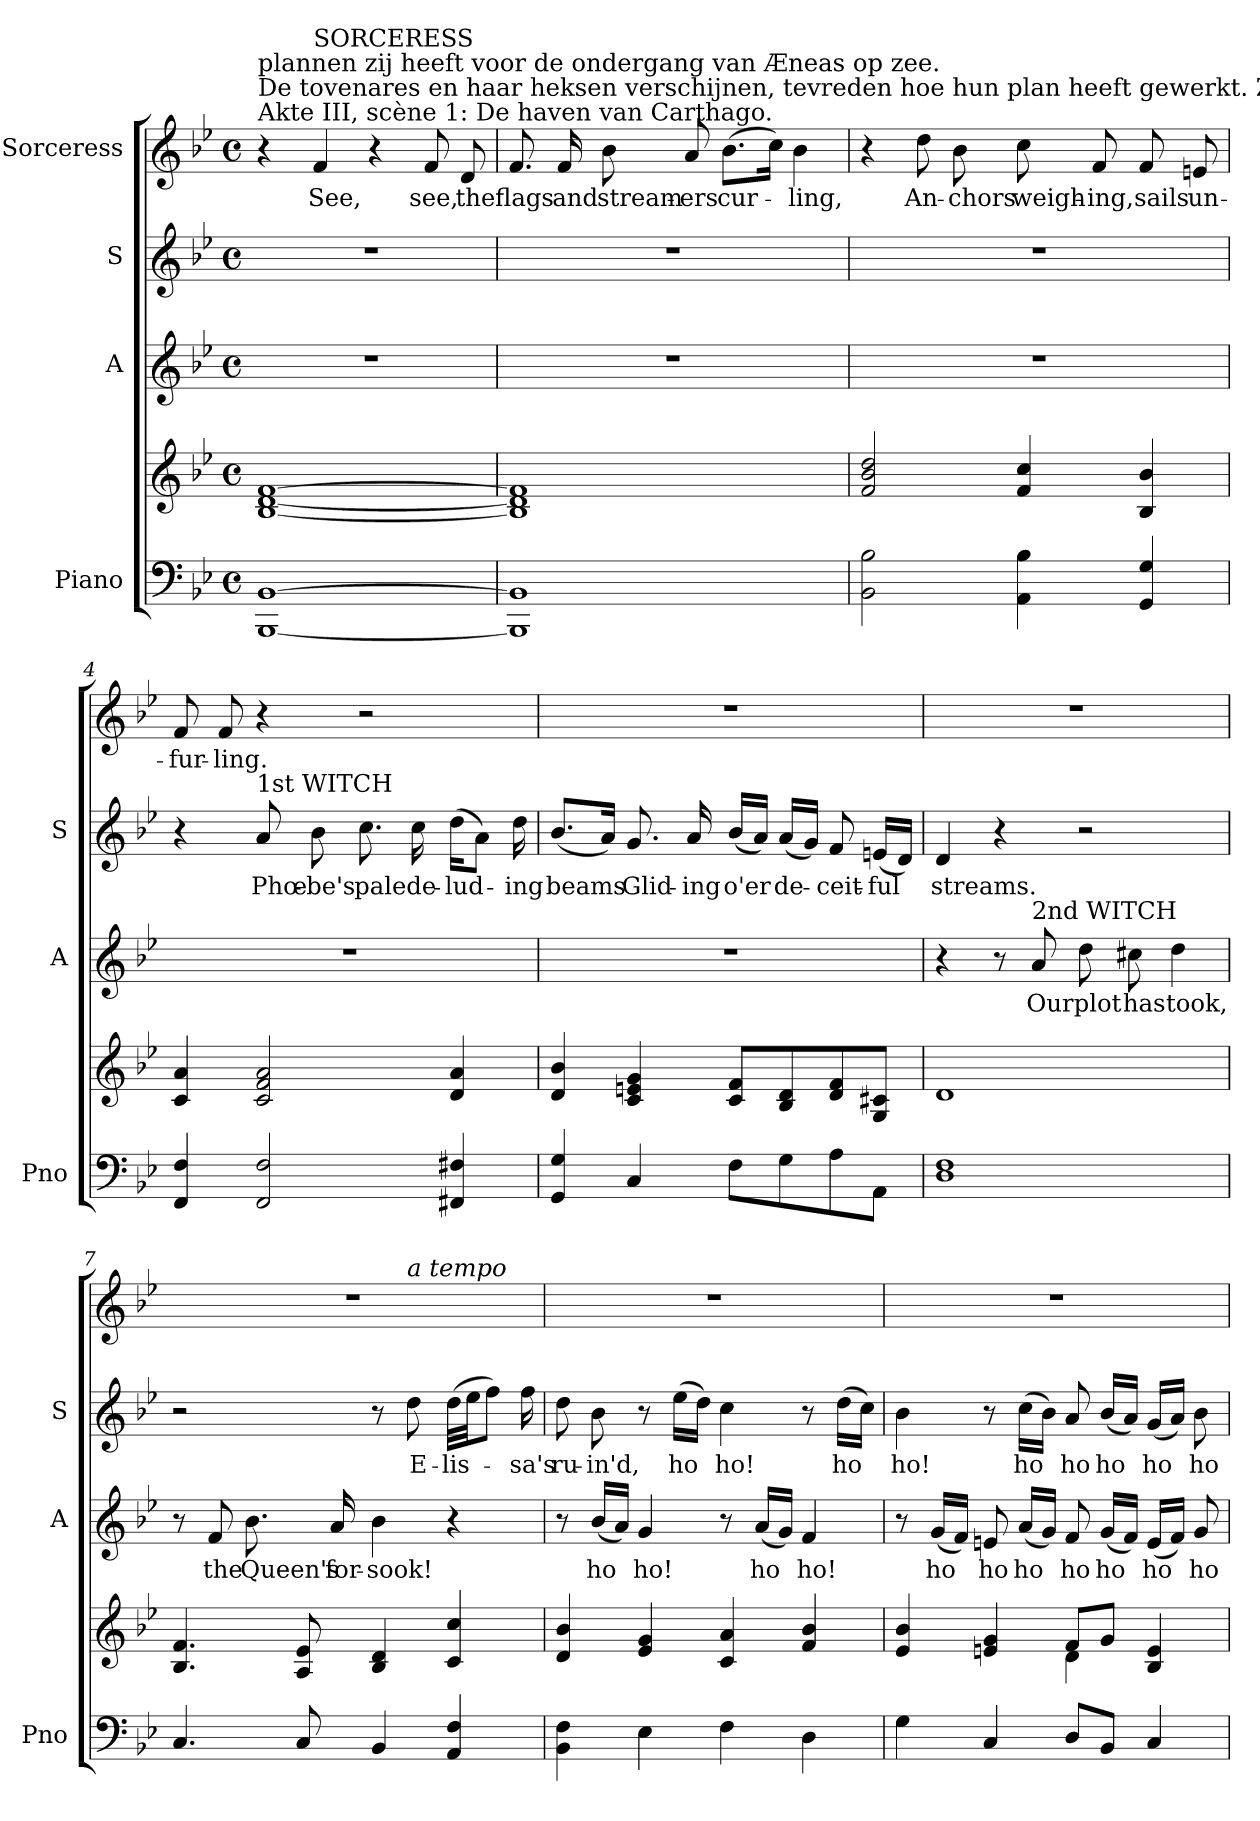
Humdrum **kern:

**kern	**kern	**kern	**text	**kern	**text	**kern	**text
*part4	*part4	*part3	*part3	*part2	*part2	*part1	*part1
*staff5	*staff4	*staff3	*staff3	*staff2	*staff2	*staff1	*staff1
*I"Piano	*	*I"A	*	*I"S	*	*I"Sorceress	*
*I'Pno	*	*I'A	*	*I'S	*	*	*
*clefF4	*clefG2	*clefG2	*	*clefG2	*	*clefG2	*
*k[b-e-]	*k[b-e-]	*k[b-e-]	*	*k[b-e-]	*	*k[b-e-]	*
*M4/4	*M4/4	*M4/4	*	*M4/4	*	*M4/4	*
*met(c)	*met(c)	*met(c)	*	*met(c)	*	*met(c)	*
*MM80	*MM80	*MM80	*	*MM80	*	*MM80	*
=1	=1	=1	=1	=1	=1	=1	=1
!	!	!	!	!	!	!LO:TX:t=Akte III, scène 1&colon; De haven van Carthago.	!
!	!	!	!	!	!	!LO:TX:t=De tovenares en haar heksen verschijnen, tevreden hoe hun plan heeft gewerkt. Zij kondigt aan wat voor	!
!	!	!	!	!	!	!LO:TX:t=plannen zij heeft voor de ondergang van Æneas op zee.	!
[1BBB- [1BB-	[1B- [1d [1f	1r	.	1r	.	4r	.
!	!	!	!	!	!	!LO:TX:a:t=SORCERESS	!
!	!	!	!	!	!	!	!LO:LY:b
.	.	.	.	.	.	4f/	See,
.	.	.	.	.	.	4r	.
!	!	!	!	!	!	!	!LO:LY:b
.	.	.	.	.	.	8f/	see,
!	!	!	!	!	!	!	!LO:LY:b
.	.	.	.	.	.	8d/	the
=2	=2	=2	=2	=2	=2	=2	=2
!	!	!	!	!	!	!	!LO:LY:b
1BBB-] 1BB-]	1B-] 1d] 1f]	1r	.	1r	.	8.f/	flags
!	!	!	!	!	!	!	!LO:LY:b
.	.	.	.	.	.	16f/	and
!	!	!	!	!	!	!	!LO:LY:b
.	.	.	.	.	.	8b-\	stream-
!	!	!	!	!	!	!	!LO:LY:b
.	.	.	.	.	.	8a/	-ers
!	!	!	!	!	!	!	!LO:LY:b
.	.	.	.	.	.	(>8.b-\L	cur-
.	.	.	.	.	.	16cc\Jk)	.
!	!	!	!	!	!	!	!LO:LY:b
.	.	.	.	.	.	4b-\	-ling,
=3	=3	=3	=3	=3	=3	=3	=3
2BB-\ 2B-\	2f/ 2b-/ 2dd/	1r	.	1r	.	4r	.
!	!	!	!	!	!	!	!LO:LY:b
.	.	.	.	.	.	8dd\	An-
!	!	!	!	!	!	!	!LO:LY:b
.	.	.	.	.	.	8b-\	-chors
!	!	!	!	!	!	!	!LO:LY:b
4AA\ 4B-\	4f/ 4cc/	.	.	.	.	8cc\	weigh-
!	!	!	!	!	!	!	!LO:LY:b
.	.	.	.	.	.	8f/	-ing,
!	!	!	!	!	!	!	!LO:LY:b
4GG/ 4G/	4B-/ 4b-/	.	.	.	.	8f/	sails
!	!	!	!	!	!	!	!LO:LY:b
.	.	.	.	.	.	8en/	un-
!!LO:LB:g=z
=4	=4	=4	=4	=4	=4	=4	=4
!	!	!	!	!	!	!	!LO:LY:b
4FF/ 4F/	4c/ 4a/	1r	.	4r	.	8f/	-fur-
!	!	!	!	!	!	!	!LO:LY:b
.	.	.	.	.	.	8f/	-ling.
!	!	!	!	!LO:TX:a:t=1st WITCH	!	!	!
!	!	!	!	!	!LO:LY:b	!	!
2FF/ 2F/	2c/ 2f/ 2a/	.	.	8a/	Phœ-	4r	.
!	!	!	!	!	!LO:LY:b	!	!
.	.	.	.	8b-\	-be's	.	.
!	!	!	!	!	!LO:LY:b	!	!
.	.	.	.	8.cc\	pale	2r	.
!	!	!	!	!	!LO:LY:b	!	!
.	.	.	.	16cc\	de-	.	.
!	!	!	!	!	!LO:LY:b	!	!
4FF#X/ 4F#X/	4d/ 4a/	.	.	(>16dd\KL	-lud-	.	.
.	.	.	.	8a\J)	.	.	.
!	!	!	!	!	!LO:LY:b	!	!
.	.	.	.	16dd\	-ing	.	.
=5	=5	=5	=5	=5	=5	=5	=5
!	!	!	!	!	!LO:LY:b	!	!
4GG/ 4G/	4d/ 4b-/	1r	.	(<8.b-/L	beams	1r	.
.	.	.	.	16a/Jk)	.	.	.
!	!	!	!	!	!LO:LY:b	!	!
4C/	4c/ 4en/ 4g/	.	.	8.g/	Glid-	.	.
!	!	!	!	!	!LO:LY:b	!	!
.	.	.	.	16a/	-ing	.	.
!	!	!	!	!	!LO:LY:b	!	!
8F\L	8c/ 8f/L	.	.	(<16b-/LL	o'er	.	.
.	.	.	.	16a/JJ)	.	.	.
!	!	!	!	!	!LO:LY:b	!	!
8G\	8B-/ 8d/	.	.	(<16a/LL	de-	.	.
.	.	.	.	16g/JJ)	.	.	.
!	!	!	!	!	!LO:LY:b	!	!
8A\	8d/ 8f/	.	.	8f/	-ceit-	.	.
!	!	!	!	!	!LO:LY:b	!	!
8AA\J	8G/ 8c#X/J	.	.	(<16en/LL	-ful	.	.
.	.	.	.	16d/JJ)	.	.	.
=6	=6	=6	=6	=6	=6	=6	=6
!	!	!	!	!	!LO:LY:b	!	!
1D 1F	1d	4r	.	4d/	streams.	1r	.
.	.	8r	.	4r	.	.	.
!	!	!LO:TX:a:t=2nd WITCH	!	!	!	!	!
!	!	!	!LO:LY:b	!	!	!	!
.	.	8a/	Our	.	.	.	.
!	!	!	!LO:LY:b	!	!	!	!
.	.	8dd\	plot	2r	.	.	.
!	!	!	!LO:LY:b	!	!	!	!
.	.	8cc#X\	has	.	.	.	.
!	!	!	!LO:LY:b	!	!	!	!
.	.	4dd\	took,	.	.	.	.
!!LO:PB:g=z
=7	=7	=7	=7	=7	=7	=7	=7
*	*	*	*	*	*	*^	*
4.C/	4.B-/ 4.f/	8r	.	2r	.	1r	2ryy	.
!	!	!	!LO:LY:b	!	!	!	!	!
.	.	8f/	the	.	.	.	.	.
!	!	!	!LO:LY:b	!	!	!	!	!
.	.	8.b-\	Queen's	.	.	.	.	.
8C/	8A/ 8e-/	.	.	.	.	.	.	.
!	!	!	!LO:LY:b	!	!	!	!	!
.	.	16a/	for-	.	.	.	.	.
!	!	!	!LO:LY:b	!	!	!	!	!
4BB-/	4B-/ 4d/	4b-\	-sook!	8r	.	.	8ryy	.
!	!	!	!	!	!	!	!LO:TX:a:i:t=a tempo	!
!	!	!	!	!	!LO:LY:b	!	!	!
.	.	.	.	8dd\	E-	.	4.ryy	.
!	!	!	!	!	!LO:LY:b	!	!	!
4AA/ 4F/	4c/ 4cc/	4r	.	(>32dd\LLL	-lis-	.	.	.
.	.	.	.	32ee-\JJ	.	.	.	.
.	.	.	.	8ff\J)	.	.	.	.
!	!	!	!	!	!LO:LY:b	!	!	!
.	.	.	.	16ff\	-sa's	.	.	.
=8	=8	=8	=8	=8	=8	=8	=8	=8
!	!	!	!	!	!LO:LY:b	!	!	!
*	*	*	*	*	*	*v	*v	*
4BB-\ 4F\	4d/ 4b-/	8r	.	8dd\	ru-	1r	.
!	!	!	!LO:LY:b	!	!LO:LY:b	!	!
.	.	(<16b-/LL	ho	8b-\	-in'd,	.	.
.	.	16a/JJ)	.	.	.	.	.
!	!	!	!LO:LY:b	!	!	!	!
4E-\	4e-/ 4g/	4g/	ho!	8r	.	.	.
!	!	!	!	!	!LO:LY:b	!	!
.	.	.	.	(>16ee-\LL	ho	.	.
.	.	.	.	16dd\JJ)	.	.	.
!	!	!	!	!	!LO:LY:b	!	!
4F\	4c/ 4a/	8r	.	4cc\	ho!	.	.
!	!	!	!LO:LY:b	!	!	!	!
.	.	(<16a/LL	ho	.	.	.	.
.	.	16g/JJ)	.	.	.	.	.
!	!	!	!LO:LY:b	!	!	!	!
4D\	4f/ 4b-/	4f/	ho!	8r	.	.	.
!	!	!	!	!	!LO:LY:b	!	!
.	.	.	.	(>16dd\LL	ho	.	.
.	.	.	.	16cc\JJ)	.	.	.
=9	=9	=9	=9	=9	=9	=9	=9
*	*^	*	*	*	*	*	*
!	!	!	!	!	!	!LO:LY:b	!	!
4G\	4e-/ 4b-/	2ryy	8r	.	4b-\	ho!	1r	.
!	!	!	!	!LO:LY:b	!	!	!	!
.	.	.	(<16g/LL	ho	.	.	.	.
.	.	.	16f/JJ)	.	.	.	.	.
!	!	!	!	!LO:LY:b	!	!	!	!
4C/	4en/ 4g/	.	8en/	ho	8r	.	.	.
!	!	!	!	!LO:LY:b	!	!LO:LY:b	!	!
.	.	.	(<16a/LL	ho	(>16cc\LL	ho	.	.
.	.	.	16g/JJ)	.	16b-\JJ)	.	.	.
!	!	!	!	!LO:LY:b	!	!LO:LY:b	!	!
8D/L	8f/L	4d\	8f/	ho	8a/	ho	.	.
!	!	!	!	!LO:LY:b	!	!LO:LY:b	!	!
8BB-/J	8g/J	.	(<16g/LL	ho	(<16b-/LL	ho	.	.
.	.	.	16f/JJ)	.	16a/JJ)	.	.	.
!	!	!	!	!LO:LY:b	!	!LO:LY:b	!	!
4C/	4B-/ 4e/	4ryy	(<16e/LL	ho	(<16g/LL	ho	.	.
.	.	.	16f/JJ)	.	16a/JJ)	.	.	.
!	!	!	!	!LO:LY:b	!	!LO:LY:b	!	!
.	.	.	8g/	ho	8b-\	ho	.	.
*	*v	*v	*	*	*	*	*	*
=	=	=	=	=	=	=	=
*-	*-	*-	*-	*-	*-	*-	*-
